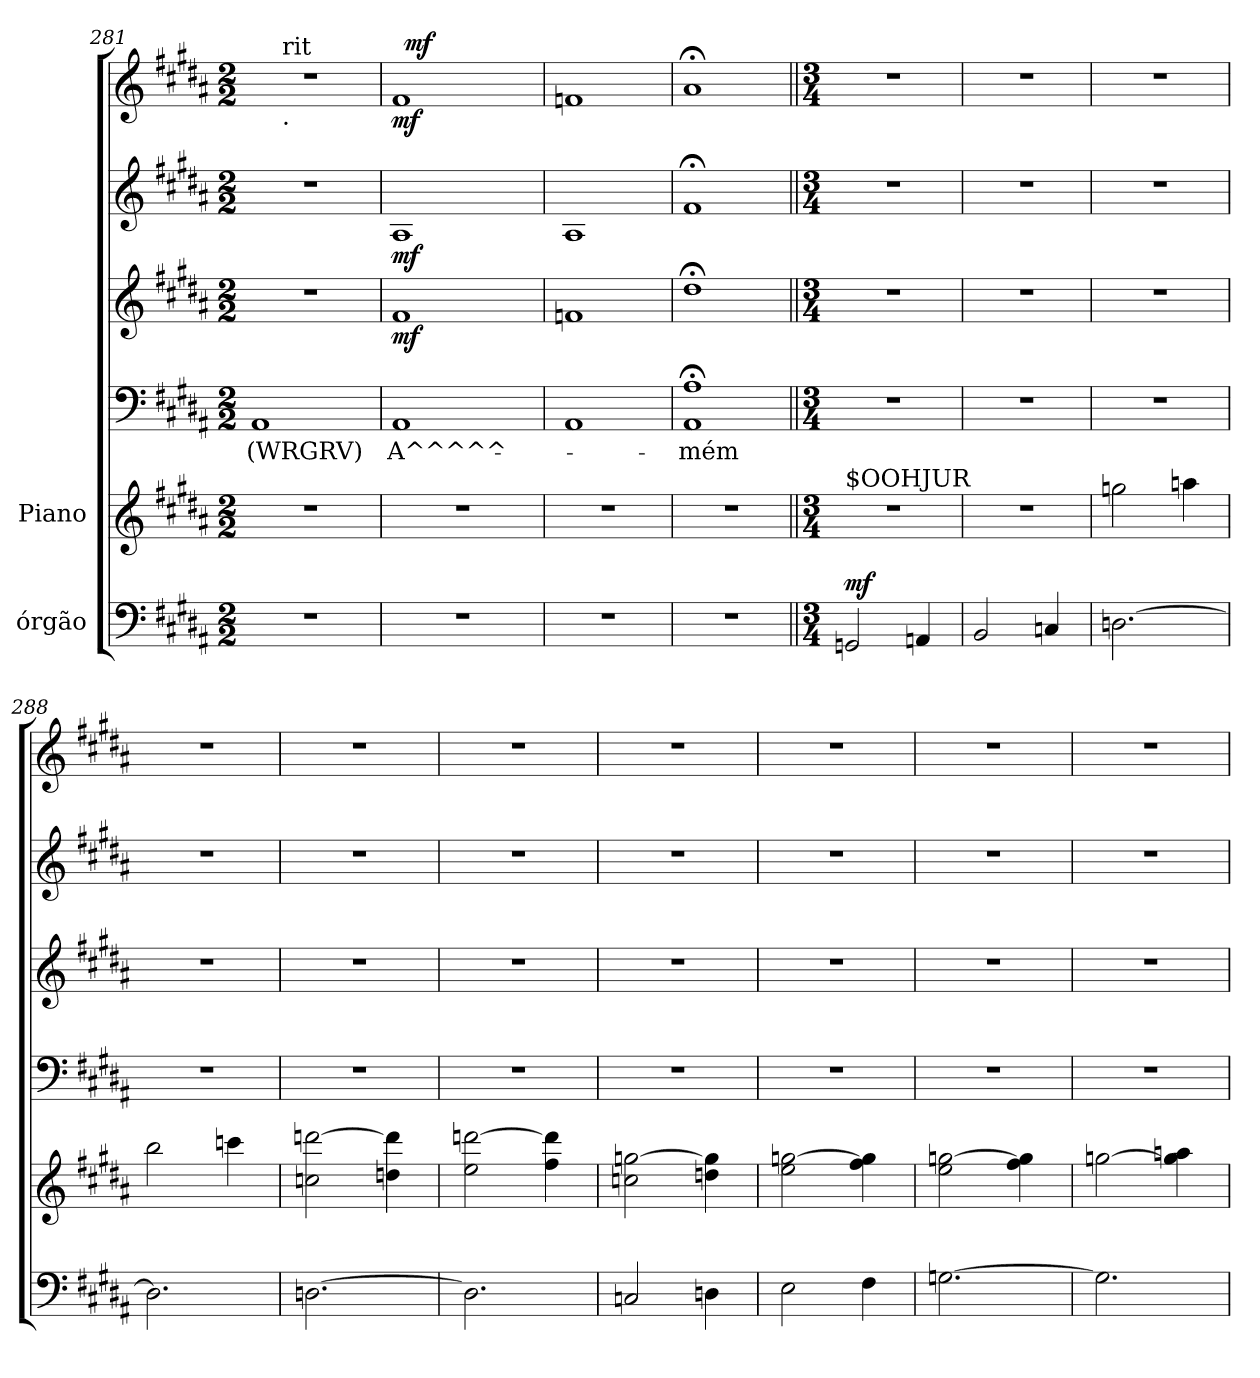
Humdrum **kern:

**kern	**dynam	**kern	**kern	**text	**kern	**dynam	**kern	**dynam	**kern	**dynam
*part6	*part6	*part5	*part4	*part4	*part3	*part3	*part2	*part2	*part1	*part1
*staff6	*staff6	*staff5	*staff4	*staff4	*staff3	*staff3	*staff2	*staff2	*staff1	*staff1
*I"órgão	*	*I"Piano	*	*	*	*	*	*	*	*
!!LO:LB:g=z
*clefF4	*	*clefG2	*clefF4	*	*clefG2	*	*clefG2	*	*clefG2	*
*k[f#c#g#d#a#]	*	*k[f#c#g#d#a#]	*k[f#c#g#d#a#]	*	*k[f#c#g#d#a#]	*	*k[f#c#g#d#a#]	*	*k[f#c#g#d#a#]	*
*B:	*	*B:	*B:	*	*B:	*	*B:	*	*B:	*
*M2/2	*	*M2/2	*M2/2	*	*M2/2	*	*M2/2	*	*M2/2	*
=281	=281	=281	=281	=281	=281	=281	=281	=281	=281	=281
!	!	!	!	!LO:LY:b	!	!	!	!	!	!
*	*	*	*	*	*	*	*	*	*^	*
1r	.	1r	1AA#	-(WRGRV)	1r	.	1r	.	1r	8ryy	.
!	!	!	!	!	!	!	!	!	!	!LO:TX:b:t=.	!
!	!	!	!	!	!	!	!	!	!	!LO:TX:a:t=rit	!
.	.	.	.	.	.	.	.	.	.	2..ryy	.
=282	=282	=282	=282	=282	=282	=282	=282	=282	=282	=282	=282
!	!	!	!	!LO:LY:b	!	!LO:DY:b	!	!LO:DY:b	!	!	!LO:DY:b
1r	.	1r	1AA#	A^^^^^-	1f#	mf	1A#	mf	1f#	32ryy	mf
!	!	!	!	!	!	!	!	!	!	!	!LO:DY:a
.	.	.	.	.	.	.	.	.	.	2ryy	mf
.	.	.	.	.	.	.	.	.	.	4...ryy	.
*	*	*	*	*	*	*	*	*	*v	*v	*
=283	=283	=283	=283	=283	=283	=283	=283	=283	=283	=283
1r	.	1r	1AA#	.	1fn	.	1A#	.	1fn	.
=284	=284	=284	=284	=284	=284	=284	=284	=284	=284	=284
!	!	!	!	!LO:LY:b	!	!	!	!	!	!
1r	.	1r	1AA#;< 1A#;<	-mém	1dd#;<	.	1f#;	.	1a#;	.
!!LO:PB:g=z
=285||	=285||	=285||	=285||	=285||	=285||	=285||	=285||	=285||	=285||	=285||
*M3/4	*	*M3/4	*M3/4	*	*M3/4	*	*M3/4	*	*M3/4	*
!	!	!LO:TX:a:t=$OOHJUR	!	!	!	!	!	!	!	!
!	!LO:DY:a	!	!	!	!	!	!	!	!	!
2GGn/	mf	2.r	2.r	.	2.r	.	2.r	.	2.r	.
4AAn/	.	.	.	.	.	.	.	.	.	.
=286	=286	=286	=286	=286	=286	=286	=286	=286	=286	=286
2BB/	.	2.r	2.r	.	2.r	.	2.r	.	2.r	.
4Cn/	.	.	.	.	.	.	.	.	.	.
=287	=287	=287	=287	=287	=287	=287	=287	=287	=287	=287
[>2.Dn\	.	2ggn\	2.r	.	2.r	.	2.r	.	2.r	.
.	.	4aan\	.	.	.	.	.	.	.	.
=288	=288	=288	=288	=288	=288	=288	=288	=288	=288	=288
2.Dn\]	.	2bb\	2.r	.	2.r	.	2.r	.	2.r	.
.	.	4cccn\	.	.	.	.	.	.	.	.
!!LO:LB:g=z
=289	=289	=289	=289	=289	=289	=289	=289	=289	=289	=289
[>2.Dn\	.	2ccn\ [>2dddn\	2.r	.	2.r	.	2.r	.	2.r	.
.	.	4ddn\ 4ddd\]	.	.	.	.	.	.	.	.
=290	=290	=290	=290	=290	=290	=290	=290	=290	=290	=290
2.Dn\]	.	2ee\ [>2dddn\	2.r	.	2.r	.	2.r	.	2.r	.
.	.	4ff#\ 4ddd\]	.	.	.	.	.	.	.	.
=291	=291	=291	=291	=291	=291	=291	=291	=291	=291	=291
2Cn/	.	2ccn\ [>2ggn\	2.r	.	2.r	.	2.r	.	2.r	.
4Dn\	.	4ddn\ 4gg\]	.	.	.	.	.	.	.	.
=292	=292	=292	=292	=292	=292	=292	=292	=292	=292	=292
2E\	.	2ee\ [>2ggn\	2.r	.	2.r	.	2.r	.	2.r	.
4F#\	.	4ff#\ 4gg\]	.	.	.	.	.	.	.	.
=293	=293	=293	=293	=293	=293	=293	=293	=293	=293	=293
[>2.Gn\	.	2ee\ [>2ggn\	2.r	.	2.r	.	2.r	.	2.r	.
.	.	4ff#\ 4gg\]	.	.	.	.	.	.	.	.
=294	=294	=294	=294	=294	=294	=294	=294	=294	=294	=294
2.Gn\]	.	[<2ggn\	2.r	.	2.r	.	2.r	.	2.r	.
.	.	4gg\] 4aan\	.	.	.	.	.	.	.	.
=	=	=	=	=	=	=	=	=	=	=
*-	*-	*-	*-	*-	*-	*-	*-	*-	*-	*-
